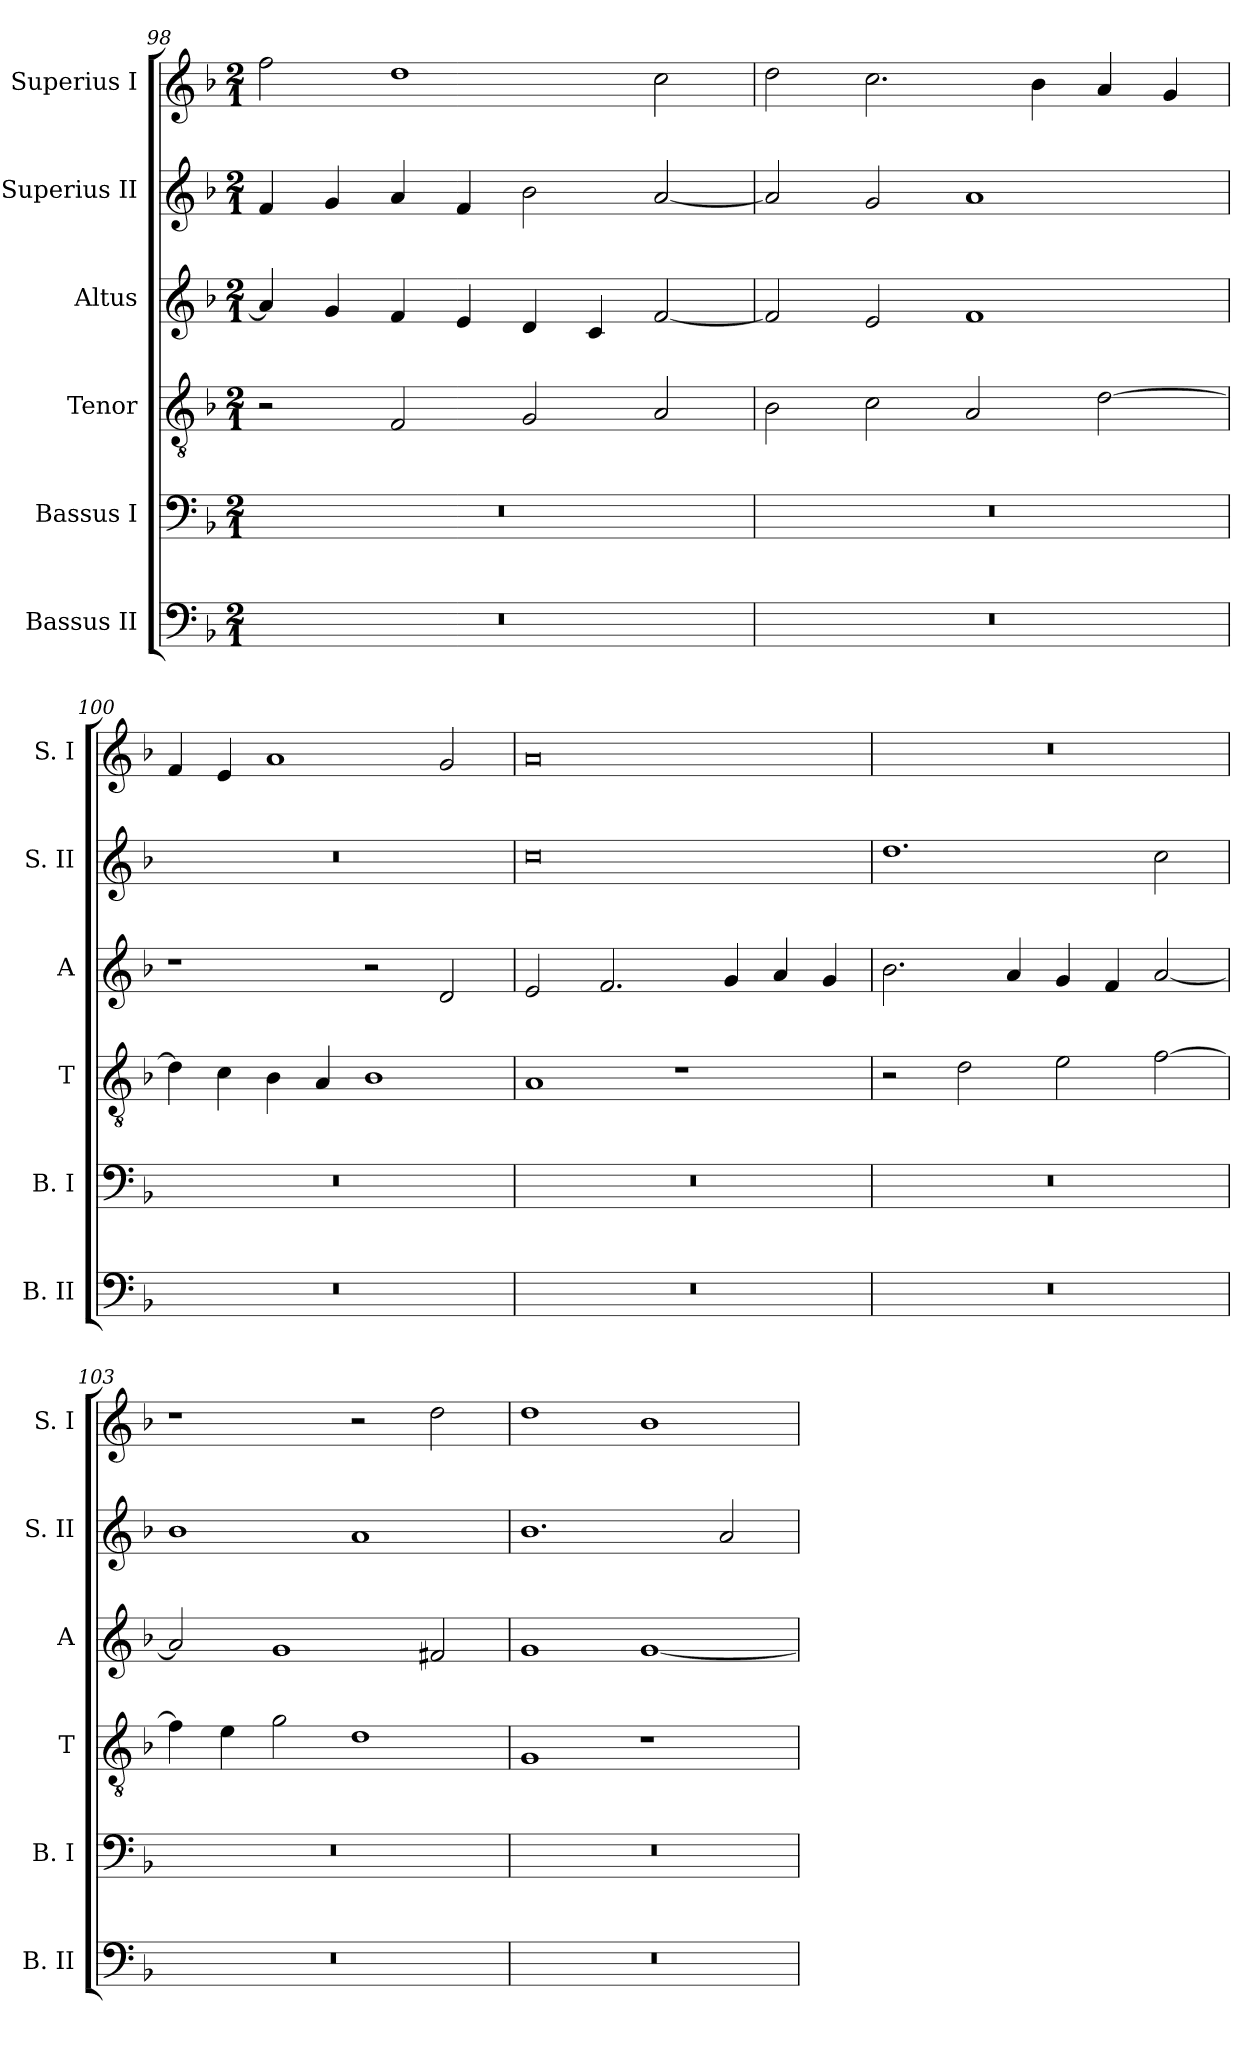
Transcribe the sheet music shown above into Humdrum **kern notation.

**kern	**kern	**kern	**kern	**kern	**kern
*part6	*part5	*part4	*part3	*part2	*part1
*staff6	*staff5	*staff4	*staff3	*staff2	*staff1
*I"Bassus II	*I"Bassus I	*I"Tenor	*I"Altus	*I"Superius II	*I"Superius I
*I'B. II	*I'B. I	*I'T	*I'A	*I'S. II	*I'S. I
*clefF4	*clefF4	*clefGv2	*clefG2	*clefG2	*clefG2
*k[b-]	*k[b-]	*k[b-]	*k[b-]	*k[b-]	*k[b-]
*F:	*F:	*F:	*F:	*F:	*F:
*M2/1	*M2/1	*M2/1	*M2/1	*M2/1	*M2/1
=98	=98	=98	=98	=98	=98
0r	0r	2r	4a]	4f	2ff
.	.	.	4g	4g	.
.	.	2F	4f	4a	1dd
.	.	.	4e	4f	.
.	.	2G	4d	2b-	.
.	.	.	4c	.	.
.	.	2A	[2f	[2a	2cc
=99	=99	=99	=99	=99	=99
0r	0r	2B-	2f]	2a]	2dd
.	.	2c	2e	2g	2.cc
.	.	2A	1f	1a	.
.	.	.	.	.	4b-
.	.	[2d	.	.	4a
.	.	.	.	.	4g
=100	=100	=100	=100	=100	=100
0r	0r	4d]	1r	0r	4f
.	.	4c	.	.	4e
.	.	4B-	.	.	1a
.	.	4A	.	.	.
.	.	1B-	2r	.	.
.	.	.	2d	.	2g
=101	=101	=101	=101	=101	=101
0r	0r	1A	2e	0cc	0a
.	.	.	2.f	.	.
.	.	1r	.	.	.
.	.	.	4g	.	.
.	.	.	4a	.	.
.	.	.	4g	.	.
=102	=102	=102	=102	=102	=102
0r	0r	2r	2.b-	1.dd	0r
.	.	2d	.	.	.
.	.	.	4a	.	.
.	.	2e	4g	.	.
.	.	.	4f	.	.
.	.	[2f	[2a	2cc	.
=103	=103	=103	=103	=103	=103
0r	0r	4f]	2a]	1b-	1r
.	.	4e	.	.	.
.	.	2g	1g	.	.
.	.	1d	.	1a	2r
.	.	.	2f#X	.	2dd
=104	=104	=104	=104	=104	=104
0r	0r	1G	1g	1.b-	1dd
.	.	1r	[1g	.	1b-
.	.	.	.	2a	.
=	=	=	=	=	=
*-	*-	*-	*-	*-	*-
